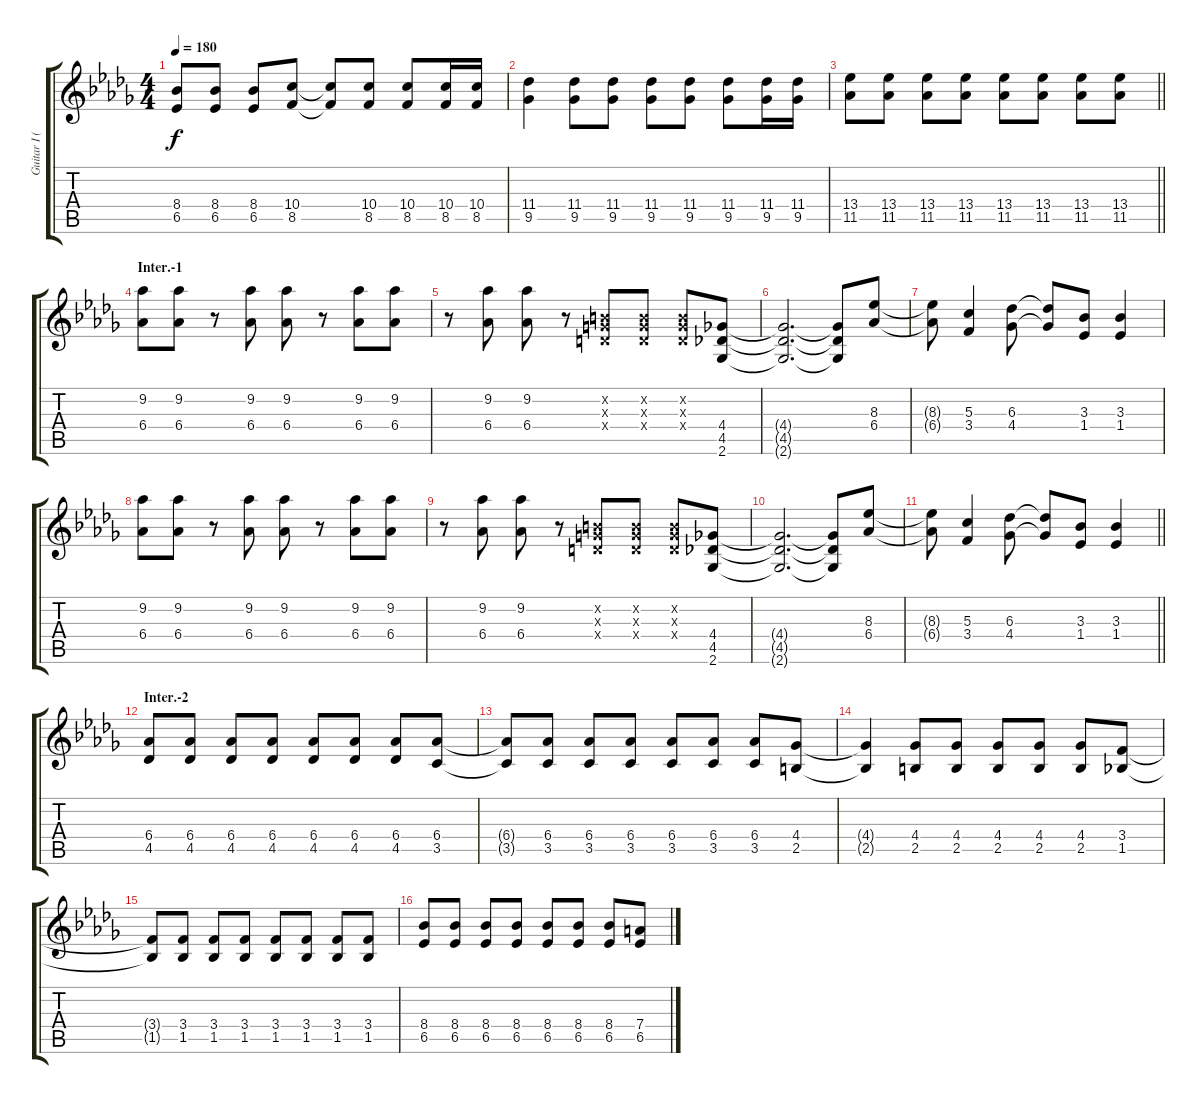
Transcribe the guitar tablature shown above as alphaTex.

\track ("Guitar I (Hirasawa Yui)" "Guitar I (") {instrument overdrivenguitar}
\staff {score tabs}
\tuning (E4 B3 G3 D3 A2 E2) {hide}
\ts (4 4)
\tempo 180
\clef g2
\ks db
(8.4 6.5).8{dy f} (8.4 6.5).8 (8.4 6.5).8 (10.4 8.5).8 (10.4{t} 8.5{t}).8 (10.4 8.5).8 (10.4 8.5).8 (10.4 8.5).16 (10.4 8.5).16 |
(11.4 9.5).4 (11.4 9.5).8 (11.4 9.5).8 (11.4 9.5).8 (11.4 9.5).8 (11.4 9.5).8 (11.4 9.5).16 (11.4 9.5).16 |
\barLineRight lightlight
(13.4 11.5).8 (13.4 11.5).8 (13.4 11.5).8 (13.4 11.5).8 (13.4 11.5).8 (13.4 11.5).8 (13.4 11.5).8 (13.4 11.5).8 |
\section ("" "Inter.-1")
(9.2 6.4).8 (9.2 6.4).8 r.8 (9.2 6.4).8 (9.2 6.4).8 r.8 (9.2 6.4).8 (9.2 6.4).8 |
r.8 (9.2 6.4).8 (9.2 6.4).8 r.8 (0.2{x} 0.3{x} 0.4{x}).8 (0.2{x} 0.3{x} 0.4{x}).8 (0.2{x} 0.3{x} 0.4{x}).8 (4.4 4.5 2.6).8 |
(4.4{t} 4.5{t} 2.6{t}).2{d} (4.4{t} 4.5{t} 2.6{t}).8 (8.3 6.4).8 |
(8.3{t} 6.4{t}).8 (5.3 3.4).4 (6.3 4.4).8 (6.3{t} 4.4{t}).8 (3.3 1.4).8 (3.3 1.4).4 |
(9.2 6.4).8 (9.2 6.4).8 r.8 (9.2 6.4).8 (9.2 6.4).8 r.8 (9.2 6.4).8 (9.2 6.4).8 |
r.8 (9.2 6.4).8 (9.2 6.4).8 r.8 (0.2{x} 0.3{x} 0.4{x}).8 (0.2{x} 0.3{x} 0.4{x}).8 (0.2{x} 0.3{x} 0.4{x}).8 (4.4 4.5 2.6).8 |
(4.4{t} 4.5{t} 2.6{t}).2{d} (4.4{t} 4.5{t} 2.6{t}).8 (8.3 6.4).8 |
\barLineRight lightlight
(8.3{t} 6.4{t}).8 (5.3 3.4).4 (6.3 4.4).8 (6.3{t} 4.4{t}).8 (3.3 1.4).8 (3.3 1.4).4 |
\section ("" "Inter.-2")
(6.4 4.5).8 (6.4 4.5).8 (6.4 4.5).8 (6.4 4.5).8 (6.4 4.5).8 (6.4 4.5).8 (6.4 4.5).8 (6.4 3.5).8 |
(6.4{t} 3.5{t}).8 (6.4 3.5).8 (6.4 3.5).8 (6.4 3.5).8 (6.4 3.5).8 (6.4 3.5).8 (6.4 3.5).8 (4.4 2.5).8 |
(4.4{t} 2.5{t}).4 (4.4 2.5).8 (4.4 2.5).8 (4.4 2.5).8 (4.4 2.5).8 (4.4 2.5).8 (3.4 1.5).8 |
(3.4{t} 1.5{t}).8 (3.4 1.5).8 (3.4 1.5).8 (3.4 1.5).8 (3.4 1.5).8 (3.4 1.5).8 (3.4 1.5).8 (3.4 1.5).8 |
(8.4 6.5).8 (8.4 6.5).8 (8.4 6.5).8 (8.4 6.5).8 (8.4 6.5).8 (8.4 6.5).8 (8.4 6.5).8 (7.4 6.5).8
